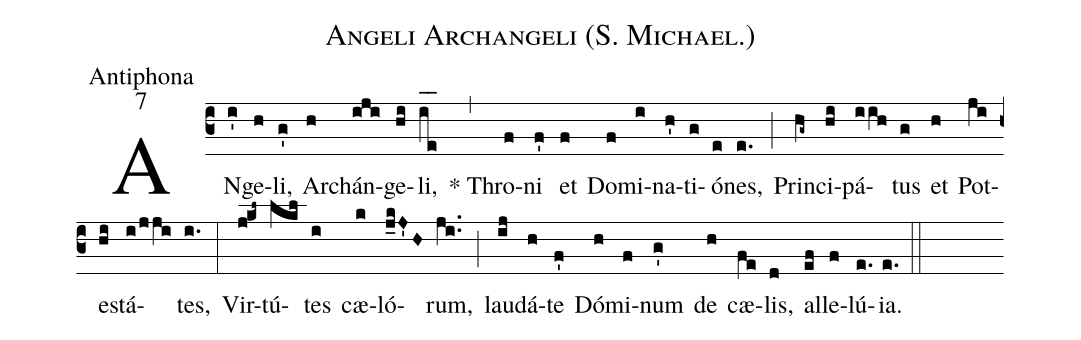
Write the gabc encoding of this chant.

name:Angeli Archangeli (S. Michael.);
office-part:Antiphona;
mode:7;
%%
(c3) AN(i')ge(h)li,(g') Arch(h)án(iji)ge(hi)li,(i_[oh:h]e_[oh:h]) (,) * Thro(f)ni(f') et(f) Do(f)mi(i)na(h')ti(g)ó(e)nes,(e.) (;) Prin(hg~)ci(hi)pá(iih)tus(g) et(h) Pot(ji)e(hi)stá(i/jji)tes,(i.) (:) Vir(j[oll:1{1]kl~)tú(lkl[oll:}])tes(i) cæ(k)ló(j_kJ'H)rum,(ji..) (;) lau(ij)dá(h)te(f') Dó(h)mi(f)num(g') de(h) cæ(fe)lis,(d) al(ef)le(f)lú(e.){ia}.(e.) (::)
%<eu>E(i) u(i) o(j) u(i) a(h) e.</eu>(gh..) (::)
